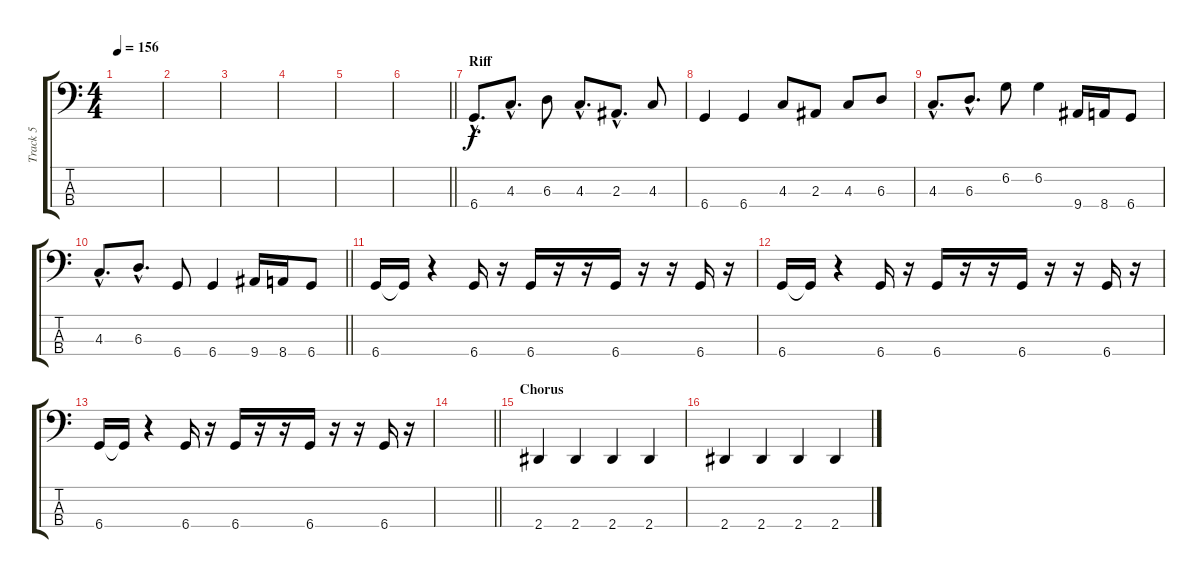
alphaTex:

\track ("Track 5" "Track 5") {instrument electricbassfinger}
\staff {score tabs}
\tuning (Gb2 Db2 Ab1 Db1) {hide}
\ts (4 4)
\tempo 156
\clef f4
\ks c
|
|
|
|
|
\barLineRight lightlight
|
\section ("" "Riff")
6.4{hac}.8{d} 4.3{hac}.8{d} 6.3.8 4.3{hac}.8{d} 2.3{hac}.8{d} 4.3.8 |
6.4.4 6.4.4 4.3.8 2.3.8 4.3.8 6.3.8 |
4.3{hac}.8{d} 6.3{hac}.8{d} 6.2.8 6.2.4 9.4.16 8.4.16 6.4.8 |
\barLineRight lightlight
4.3{hac}.8{d} 6.3{hac}.8{d} 6.4.8 6.4.4 9.4.16 8.4.16 6.4.8 |
6.4.16 6.4{t}.16 r.4 6.4.16 r.16 6.4.16 r.16 r.16 6.4.16 r.16 r.16 6.4.16 r.16 |
6.4.16 6.4{t}.16 r.4 6.4.16 r.16 6.4.16 r.16 r.16 6.4.16 r.16 r.16 6.4.16 r.16 |
6.4.16 6.4{t}.16 r.4 6.4.16 r.16 6.4.16 r.16 r.16 6.4.16 r.16 r.16 6.4.16 r.16 |
\barLineRight lightlight
|
\section ("" "Chorus")
2.4.4 2.4.4 2.4.4 2.4.4 |
2.4.4 2.4.4 2.4.4 2.4.4
